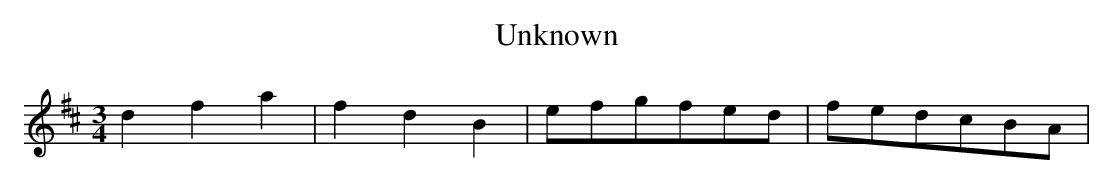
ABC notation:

X:1
T:Unknown
M:3/4
L:1/8
K:D
d2 f2 a2|f2 d2 B2|efgfed|fedcBA|
